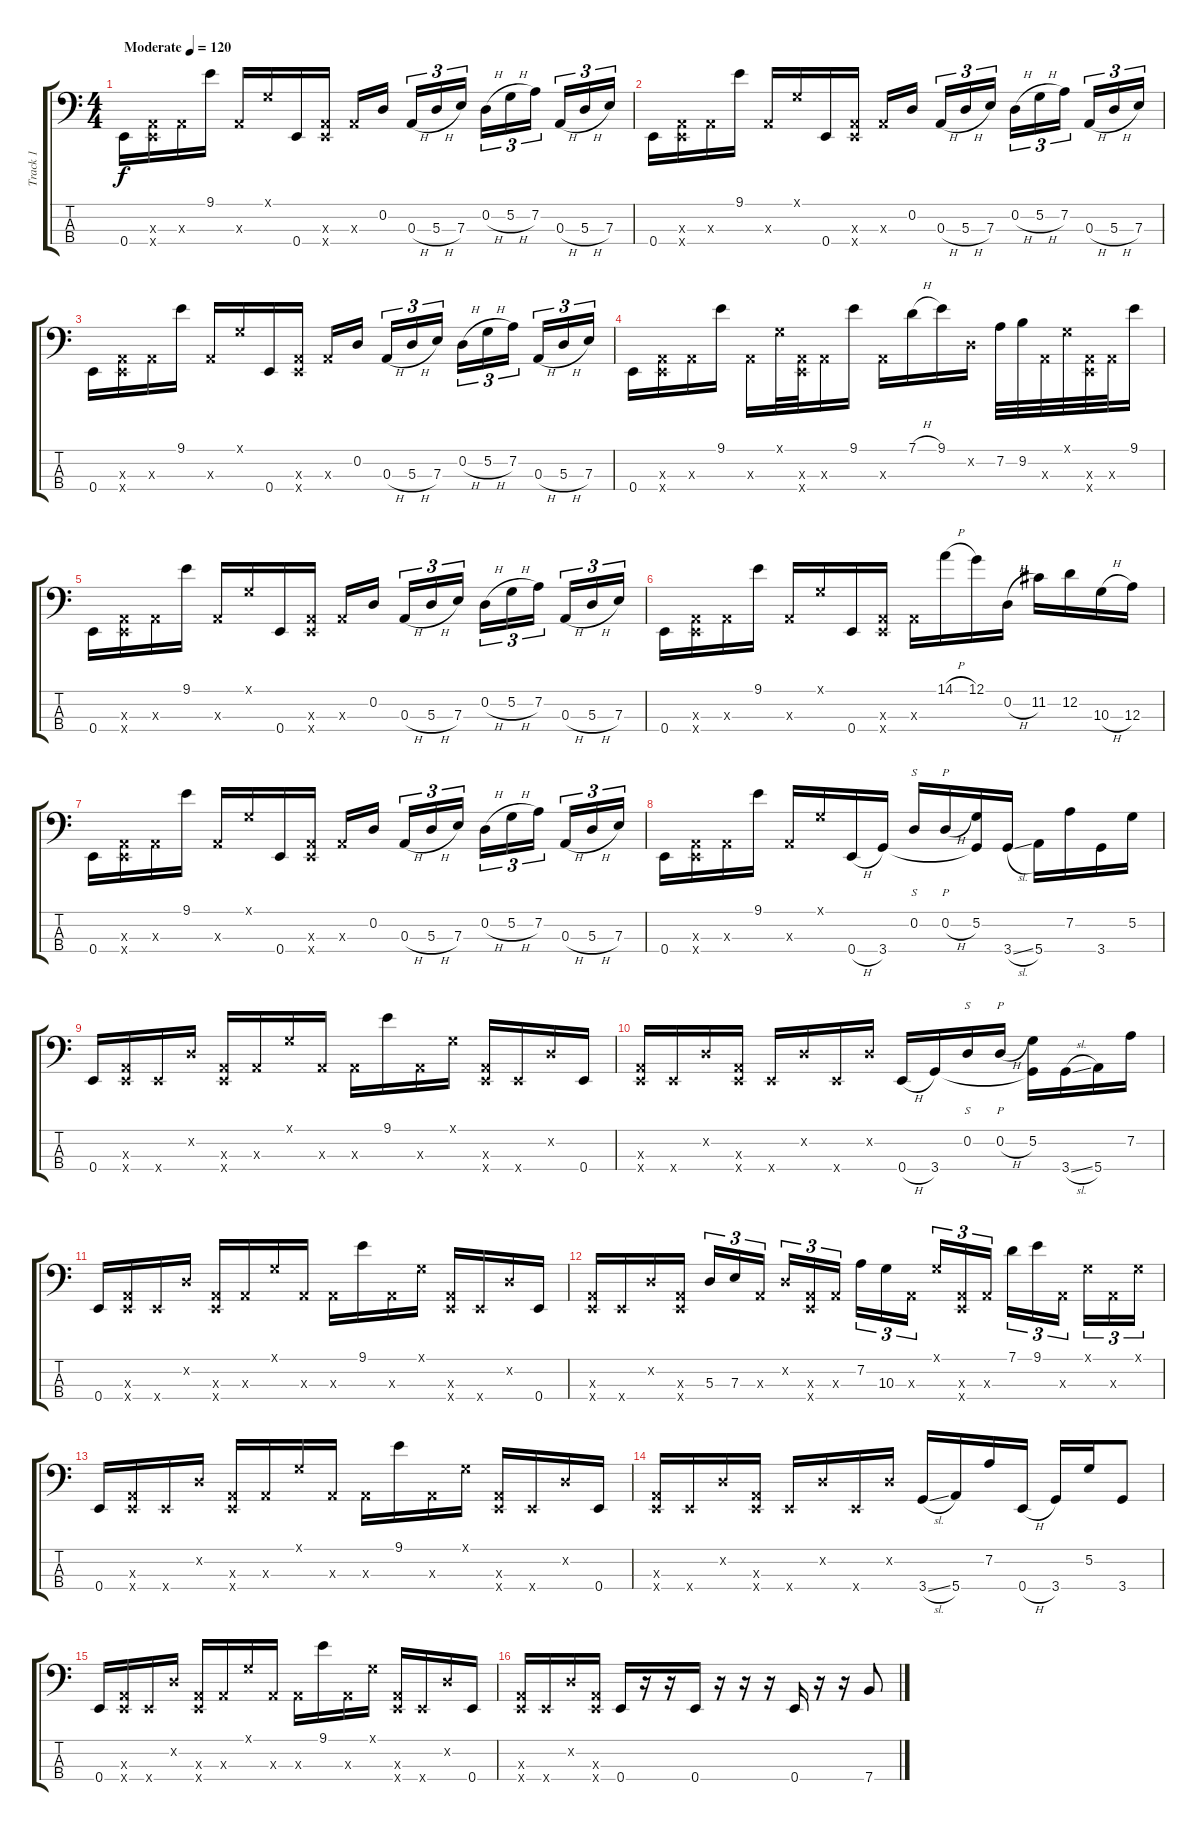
\track ("Track 1" "Track 1") {instrument slapbass1}
\staff {score tabs}
\tuning (G2 D2 A1 E1) {hide}
\ts (4 4)
\tempo (120 "Moderate")
\clef f4
\ks c
0.4.16{dy f instrument slapbass1} (0.3{x} 0.4{x}).16 0.3{x}.16 9.1.16 0.3{x}.16 0.1{x}.16 0.4.16 (0.3{x} 0.4{x}).16 0.3{x}.16 0.2.16{beam splitsecondary} 0.3{h}.16{tu (3 2)} 5.3{h}.16{tu (3 2)} 7.3.16{tu (3 2)} 0.2{h}.16{tu (3 2)} 5.2{h}.16{tu (3 2)} 7.2.16{tu (3 2) beam splitsecondary} 0.3{h}.16{tu (3 2)} 5.3{h}.16{tu (3 2)} 7.3.16{tu (3 2)} |
0.4.16 (0.3{x} 0.4{x}).16 0.3{x}.16 9.1.16 0.3{x}.16 0.1{x}.16 0.4.16 (0.3{x} 0.4{x}).16 0.3{x}.16 0.2.16{beam splitsecondary} 0.3{h}.16{tu (3 2)} 5.3{h}.16{tu (3 2)} 7.3.16{tu (3 2)} 0.2{h}.16{tu (3 2)} 5.2{h}.16{tu (3 2)} 7.2.16{tu (3 2) beam splitsecondary} 0.3{h}.16{tu (3 2)} 5.3{h}.16{tu (3 2)} 7.3.16{tu (3 2)} |
0.4.16 (0.3{x} 0.4{x}).16 0.3{x}.16 9.1.16 0.3{x}.16 0.1{x}.16 0.4.16 (0.3{x} 0.4{x}).16 0.3{x}.16 0.2.16{beam splitsecondary} 0.3{h}.16{tu (3 2)} 5.3{h}.16{tu (3 2)} 7.3.16{tu (3 2)} 0.2{h}.16{tu (3 2)} 5.2{h}.16{tu (3 2)} 7.2.16{tu (3 2) beam splitsecondary} 0.3{h}.16{tu (3 2)} 5.3{h}.16{tu (3 2)} 7.3.16{tu (3 2)} |
0.4.16 (0.3{x} 0.4{x}).16 0.3{x}.16 9.1.16 0.3{x}.16 0.1{x}.32 (0.3{x} 0.4{x}).32 0.3{x}.16 9.1.16 0.3{x}.16 7.1{h}.16 9.1.16 0.2{x}.16 7.2.32 9.2.32 0.3{x}.32 0.1{x}.32 (0.3{x} 0.4{x}).32 0.3{x}.32 9.1.16 |
0.4.16 (0.3{x} 0.4{x}).16 0.3{x}.16 9.1.16 0.3{x}.16 0.1{x}.16 0.4.16 (0.3{x} 0.4{x}).16 0.3{x}.16 0.2.16{beam splitsecondary} 0.3{h}.16{tu (3 2)} 5.3{h}.16{tu (3 2)} 7.3.16{tu (3 2)} 0.2{h}.16{tu (3 2)} 5.2{h}.16{tu (3 2)} 7.2.16{tu (3 2) beam splitsecondary} 0.3{h}.16{tu (3 2)} 5.3{h}.16{tu (3 2)} 7.3.16{tu (3 2)} |
0.4.16 (0.3{x} 0.4{x}).16 0.3{x}.16 9.1.16 0.3{x}.16 0.1{x}.16 0.4.16 (0.3{x} 0.4{x}).16 0.3{x}.16 14.1{h}.16 12.1.16 0.2{h}.16 11.2.16 12.2.16 10.3{h}.16 12.3.16 |
0.4.16 (0.3{x} 0.4{x}).16 0.3{x}.16 9.1.16 0.3{x}.16 0.1{x}.16 0.4.16 (0.3{x} 0.4{x}).16 0.3{x}.16 0.2.16{beam splitsecondary} 0.3{h}.16{tu (3 2)} 5.3{h}.16{tu (3 2)} 7.3.16{tu (3 2)} 0.2{h}.16{tu (3 2)} 5.2{h}.16{tu (3 2)} 7.2.16{tu (3 2) beam splitsecondary} 0.3{h}.16{tu (3 2)} 5.3{h}.16{tu (3 2)} 7.3.16{tu (3 2)} |
0.4.16 (0.3{x} 0.4{x}).16 0.3{x}.16 9.1.16 0.3{x}.16 0.1{x}.16 0.4{h}.16 3.4.16 0.2.16{s} 0.2{h}.16{p} (5.2 3.4{t}).16 3.4{sl}.16 5.4.16 7.2.16 3.4.16 5.2.16 |
0.4.16 (0.3{x} 0.4{x}).16 0.4{x}.16 0.2{x}.16 (0.3{x} 0.4{x}).16 0.3{x}.16 0.1{x}.16 0.3{x}.16 0.3{x}.16 9.1.16 0.3{x}.16 0.1{x}.16 (0.3{x} 0.4{x}).16 0.4{x}.16 0.2{x}.16 0.4.16 |
(0.3{x} 0.4{x}).16 0.4{x}.16 0.2{x}.16 (0.3{x} 0.4{x}).16 0.4{x}.16 0.2{x}.16 0.4{x}.16 0.2{x}.16 0.4{h}.16 3.4.16 0.2.16{s} 0.2{h}.16{p} (5.2 3.4{t}).16 3.4{sl}.16 5.4.16 7.2.16 |
0.4.16 (0.3{x} 0.4{x}).16 0.4{x}.16 0.2{x}.16 (0.3{x} 0.4{x}).16 0.3{x}.16 0.1{x}.16 0.3{x}.16 0.3{x}.16 9.1.16 0.3{x}.16 0.1{x}.16 (0.3{x} 0.4{x}).16 0.4{x}.16 0.2{x}.16 0.4.16 |
(0.3{x} 0.4{x}).16 0.4{x}.16 0.2{x}.16 (0.3{x} 0.4{x}).16 5.3.16{tu (3 2)} 7.3.16{tu (3 2)} 0.3{x}.16{tu (3 2) beam splitsecondary} 0.2{x}.16{tu (3 2)} (0.3{x} 0.4{x}).16{tu (3 2)} 0.3{x}.16{tu (3 2)} 7.2.16{tu (3 2)} 10.3.16{tu (3 2)} 0.3{x}.16{tu (3 2) beam splitsecondary} 0.1{x}.16{tu (3 2)} (0.3{x} 0.4{x}).16{tu (3 2)} 0.3{x}.16{tu (3 2)} 7.1.16{tu (3 2)} 9.1.16{tu (3 2)} 0.3{x}.16{tu (3 2) beam splitsecondary} 0.1{x}.16{tu (3 2)} 0.3{x}.16{tu (3 2)} 0.1{x}.16{tu (3 2)} |
0.4.16 (0.3{x} 0.4{x}).16 0.4{x}.16 0.2{x}.16 (0.3{x} 0.4{x}).16 0.3{x}.16 0.1{x}.16 0.3{x}.16 0.3{x}.16 9.1.16 0.3{x}.16 0.1{x}.16 (0.3{x} 0.4{x}).16 0.4{x}.16 0.2{x}.16 0.4.16 |
(0.3{x} 0.4{x}).16 0.4{x}.16 0.2{x}.16 (0.3{x} 0.4{x}).16 0.4{x}.16 0.2{x}.16 0.4{x}.16 0.2{x}.16 3.4{sl}.16 5.4.16 7.2.16 0.4{h}.16 3.4.16 5.2.16 3.4.8 |
0.4.16 (0.3{x} 0.4{x}).16 0.4{x}.16 0.2{x}.16 (0.3{x} 0.4{x}).16 0.3{x}.16 0.1{x}.16 0.3{x}.16 0.3{x}.16 9.1.16 0.3{x}.16 0.1{x}.16 (0.3{x} 0.4{x}).16 0.4{x}.16 0.2{x}.16 0.4.16 |
(0.3{x} 0.4{x}).16 0.4{x}.16 0.2{x}.16 (0.3{x} 0.4{x}).16 0.4.16 r.16 r.16 0.4.16 r.16 r.16 r.16 0.4.16 r.16 r.16 7.4.8
